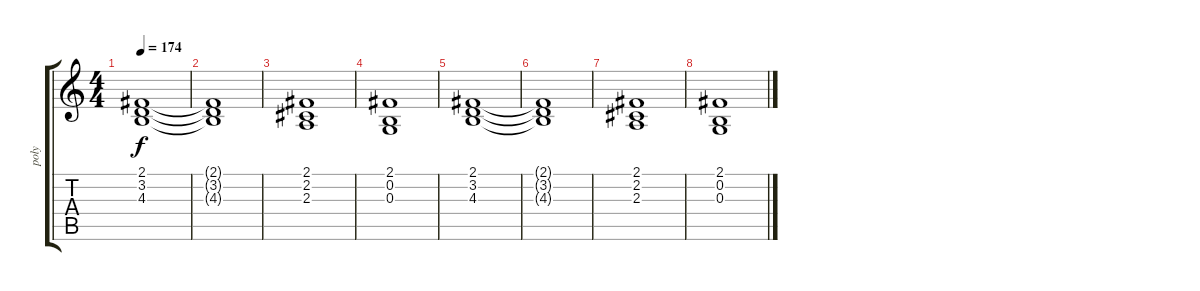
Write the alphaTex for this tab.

\track ("poly" "poly") {instrument pad3polysynth}
\staff {score tabs}
\tuning (E4 B3 G3 D3 A2 E2) {hide}
\ts (4 4)
\tempo 174
\clef g2
\ks c
(2.1 3.2 4.3).1{dy f} |
(2.1{t} 3.2{t} 4.3{t}).1 |
(2.1 2.2 2.3).1 |
(2.1 0.2 0.3).1 |
(2.1 3.2 4.3).1 |
(2.1{t} 3.2{t} 4.3{t}).1 |
(2.1 2.2 2.3).1 |
(2.1 0.2 0.3).1
